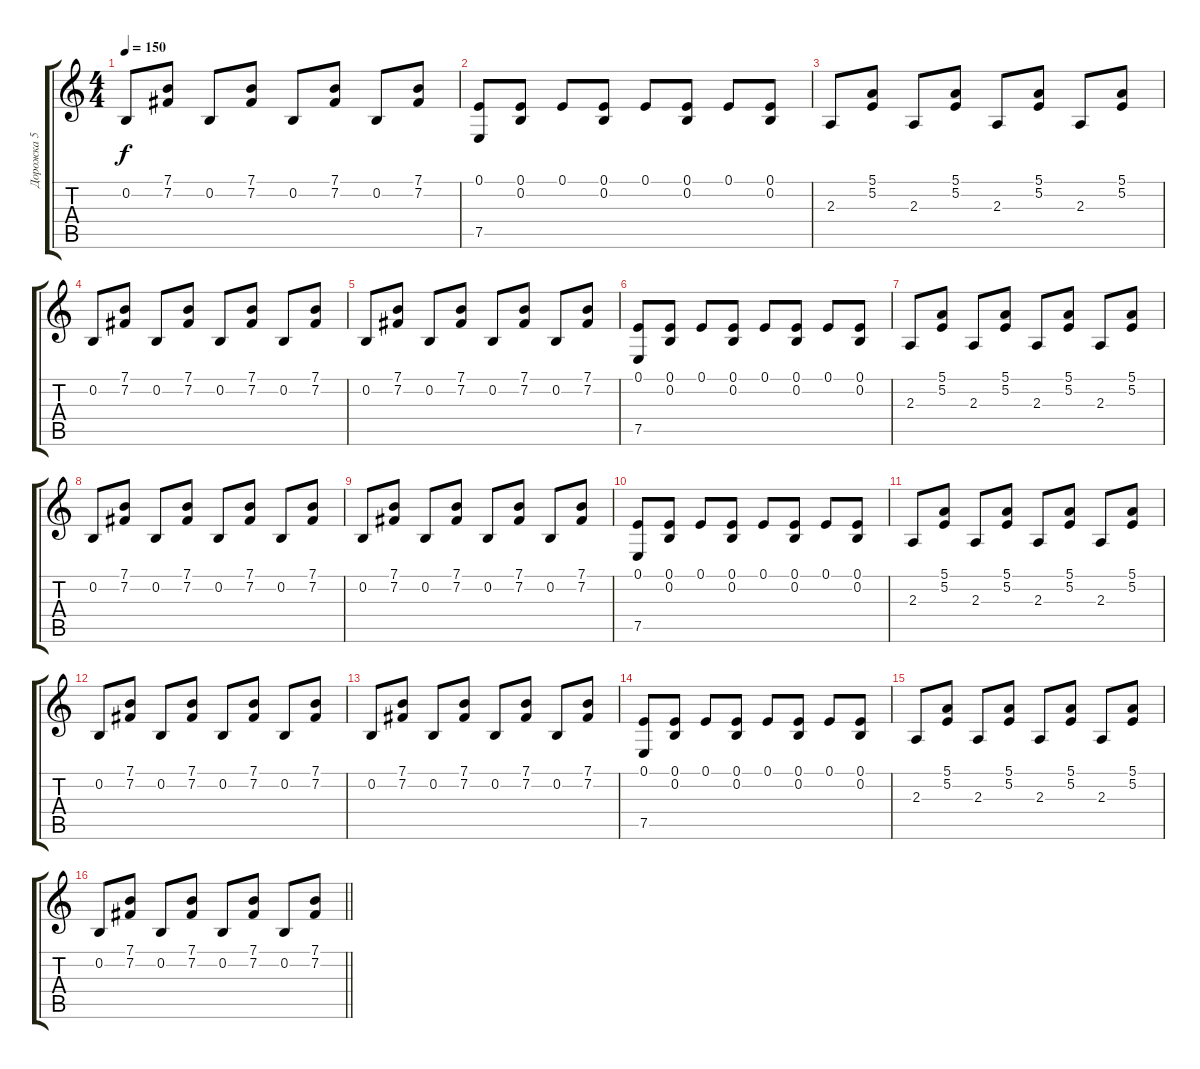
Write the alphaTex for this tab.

\track ("Дорожка 5" "Дорожка 5") {instrument acousticgrandpiano}
\staff {score tabs}
\tuning (E4 B3 G3 D3 A2 E2) {hide}
\ts (4 4)
\tempo 150
\clef g2
\ks c
0.2.8{dy f} (7.1 7.2).8 0.2.8 (7.1 7.2).8 0.2.8 (7.1 7.2).8 0.2.8 (7.1 7.2).8 |
(0.1 7.5).8 (0.1 0.2).8 0.1.8 (0.1 0.2).8 0.1.8 (0.1 0.2).8 0.1.8 (0.1 0.2).8 |
2.3.8 (5.1 5.2).8 2.3.8 (5.1 5.2).8 2.3.8 (5.1 5.2).8 2.3.8 (5.1 5.2).8 |
0.2.8 (7.1 7.2).8 0.2.8 (7.1 7.2).8 0.2.8 (7.1 7.2).8 0.2.8 (7.1 7.2).8 |
0.2.8 (7.1 7.2).8 0.2.8 (7.1 7.2).8 0.2.8 (7.1 7.2).8 0.2.8 (7.1 7.2).8 |
(0.1 7.5).8 (0.1 0.2).8 0.1.8 (0.1 0.2).8 0.1.8 (0.1 0.2).8 0.1.8 (0.1 0.2).8 |
2.3.8 (5.1 5.2).8 2.3.8 (5.1 5.2).8 2.3.8 (5.1 5.2).8 2.3.8 (5.1 5.2).8 |
0.2.8 (7.1 7.2).8 0.2.8 (7.1 7.2).8 0.2.8 (7.1 7.2).8 0.2.8 (7.1 7.2).8 |
0.2.8 (7.1 7.2).8 0.2.8 (7.1 7.2).8 0.2.8 (7.1 7.2).8 0.2.8 (7.1 7.2).8 |
(0.1 7.5).8 (0.1 0.2).8 0.1.8 (0.1 0.2).8 0.1.8 (0.1 0.2).8 0.1.8 (0.1 0.2).8 |
2.3.8 (5.1 5.2).8 2.3.8 (5.1 5.2).8 2.3.8 (5.1 5.2).8 2.3.8 (5.1 5.2).8 |
0.2.8 (7.1 7.2).8 0.2.8 (7.1 7.2).8 0.2.8 (7.1 7.2).8 0.2.8 (7.1 7.2).8 |
0.2.8 (7.1 7.2).8 0.2.8 (7.1 7.2).8 0.2.8 (7.1 7.2).8 0.2.8 (7.1 7.2).8 |
(0.1 7.5).8 (0.1 0.2).8 0.1.8 (0.1 0.2).8 0.1.8 (0.1 0.2).8 0.1.8 (0.1 0.2).8 |
2.3.8 (5.1 5.2).8 2.3.8 (5.1 5.2).8 2.3.8 (5.1 5.2).8 2.3.8 (5.1 5.2).8 |
\barLineRight lightlight
0.2.8 (7.1 7.2).8 0.2.8 (7.1 7.2).8 0.2.8 (7.1 7.2).8 0.2.8 (7.1 7.2).8
